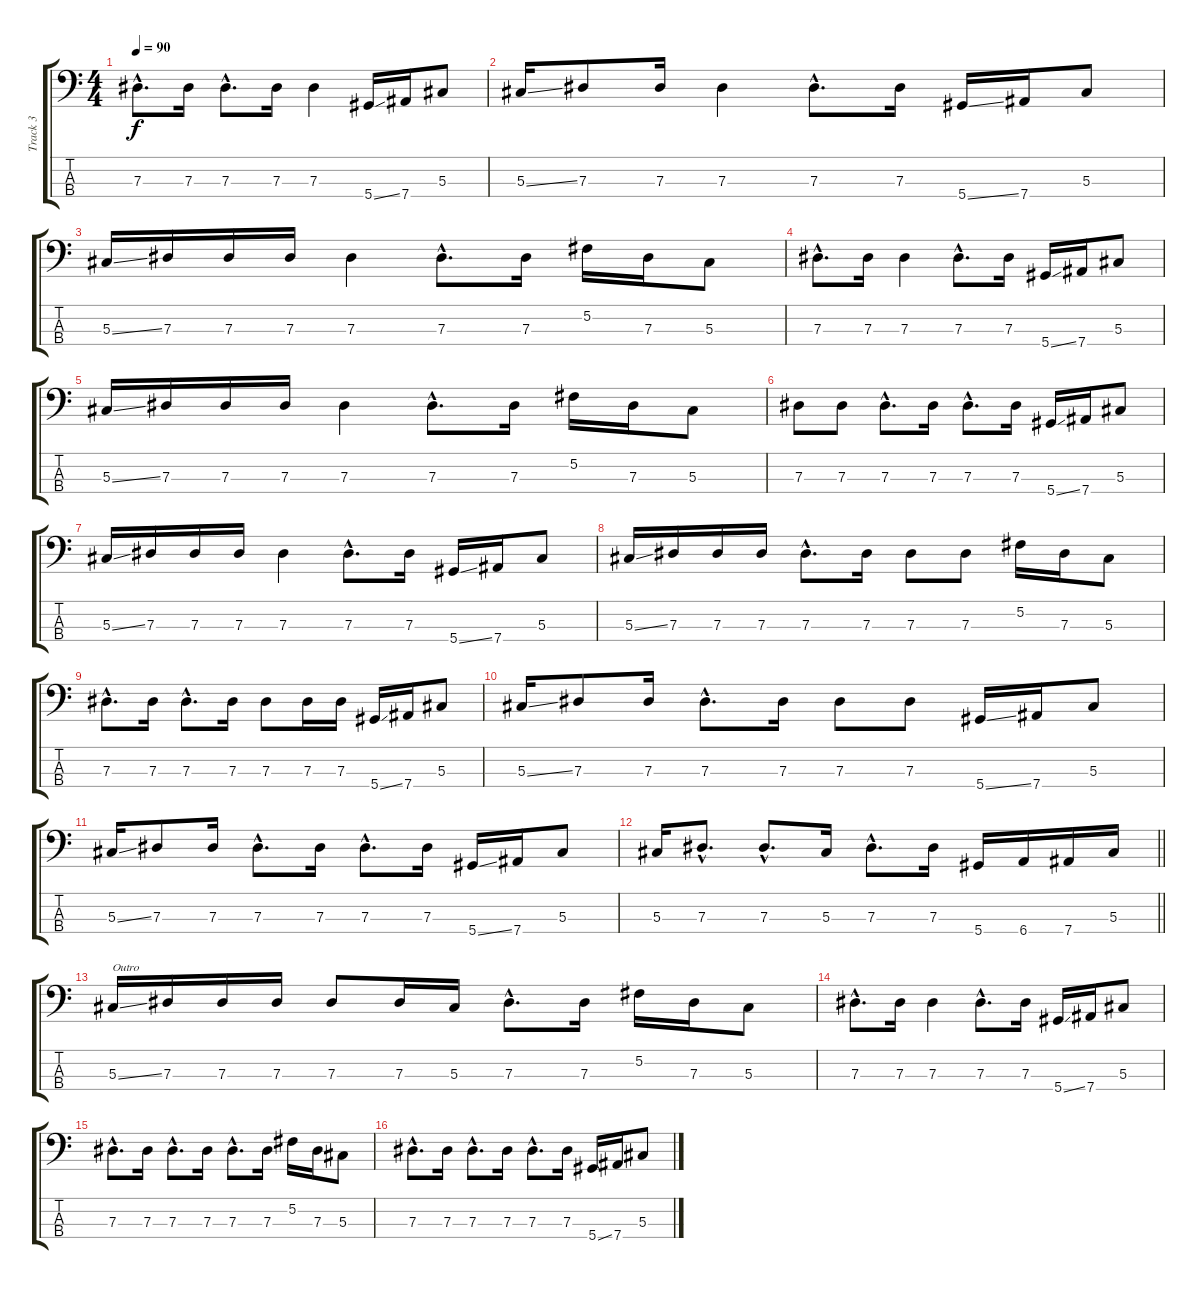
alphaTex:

\track ("Track 3" "Track 3") {instrument electricbasspick}
\staff {score tabs}
\tuning (Gb2 Db2 Ab1 Eb1) {hide}
\ts (4 4)
\tempo 90
\clef f4
\ks c
7.3{hac}.8{d dy f} 7.3.16 7.3{hac}.8{d} 7.3.16 7.3.4 5.4{ss}.16 7.4.16 5.3.8 |
5.3{ss}.16 7.3.8 7.3.16 7.3.4 7.3{hac}.8{d} 7.3.16 5.4{ss}.16 7.4.16 5.3.8 |
5.3{ss}.16 7.3.16 7.3.16 7.3.16 7.3.4 7.3{hac}.8{d} 7.3.16 5.2.16 7.3.16 5.3.8 |
7.3{hac}.8{d} 7.3.16 7.3.4 7.3{hac}.8{d} 7.3.16 5.4{ss}.16 7.4.16 5.3.8 |
5.3{ss}.16 7.3.16 7.3.16 7.3.16 7.3.4 7.3{hac}.8{d} 7.3.16 5.2.16 7.3.16 5.3.8 |
7.3.8 7.3.8 7.3{hac}.8{d} 7.3.16 7.3{hac}.8{d} 7.3.16 5.4{ss}.16 7.4.16 5.3.8 |
5.3{ss}.16 7.3.16 7.3.16 7.3.16 7.3.4 7.3{hac}.8{d} 7.3.16 5.4{ss}.16 7.4.16 5.3.8 |
5.3{ss}.16 7.3.16 7.3.16 7.3.16 7.3{hac}.8{d} 7.3.16 7.3.8 7.3.8 5.2.16 7.3.16 5.3.8 |
7.3{hac}.8{d} 7.3.16 7.3{hac}.8{d} 7.3.16 7.3.8 7.3.16 7.3.16 5.4{ss}.16 7.4.16 5.3.8 |
5.3{ss}.16 7.3.8 7.3.16 7.3{hac}.8{d} 7.3.16 7.3.8 7.3.8 5.4{ss}.16 7.4.16 5.3.8 |
5.3{ss}.16 7.3.8 7.3.16 7.3{hac}.8{d} 7.3.16 7.3{hac}.8{d} 7.3.16 5.4{ss}.16 7.4.16 5.3.8 |
\barLineRight lightlight
5.3.16 7.3{hac}.8{d} 7.3{hac}.8{d} 5.3.16 7.3{hac}.8{d} 7.3.16 5.4.16 6.4.16 7.4.16 5.3.16 |
5.3{ss}.16{txt "Outro"} 7.3.16 7.3.16 7.3.16 7.3.8 7.3.16 5.3.16 7.3{hac}.8{d} 7.3.16 5.2.16 7.3.16 5.3.8 |
7.3{hac}.8{d} 7.3.16 7.3.4 7.3{hac}.8{d} 7.3.16 5.4{ss}.16 7.4.16 5.3.8 |
7.3{hac}.8{d} 7.3.16 7.3{hac}.8{d} 7.3.16 7.3{hac}.8{d} 7.3.16 5.2.16 7.3.16 5.3.8 |
7.3{hac}.8{d} 7.3.16 7.3{hac}.8{d} 7.3.16 7.3{hac}.8{d} 7.3.16 5.4{ss}.16 7.4.16 5.3.8
